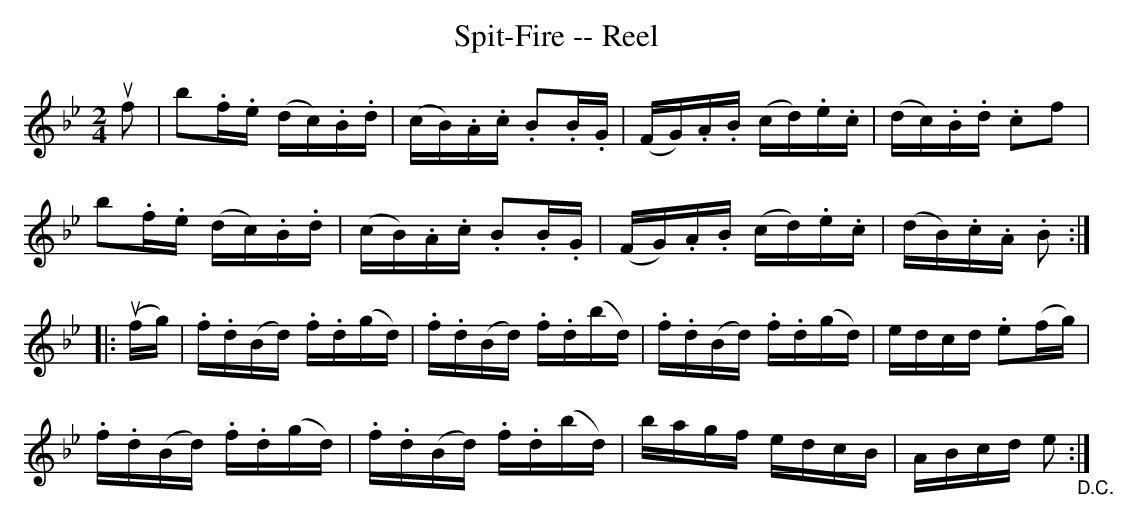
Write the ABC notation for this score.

X:1
T: Spit-Fire -- Reel
M:2/4
L:1/16
K:Bb
ukf2|\
kb2.f.e (dc).B.d | (cB).A.c .B2.B.G | (FG).A.B (cd).e.c |\
(dc).B.d .c2kf2 |
kb2.f.e (dc).B.d | (cB).A.c .B2.B.G | (FG).A.B (cd).e.c |\
(dB).c.A .B2  ::
u(fg)|\
.f.d(Bd) .f.d(gd) | .f.d(Bd) .f.d(bd) | .f.d(Bd) .f.d(gd) |\
edcd .e2(fg) |
.f.d(Bd) .f.d(gd) | .f.d(Bd) .f.d(bd) | bagf edcB |\
ABcd e2 "_D.C." :|
